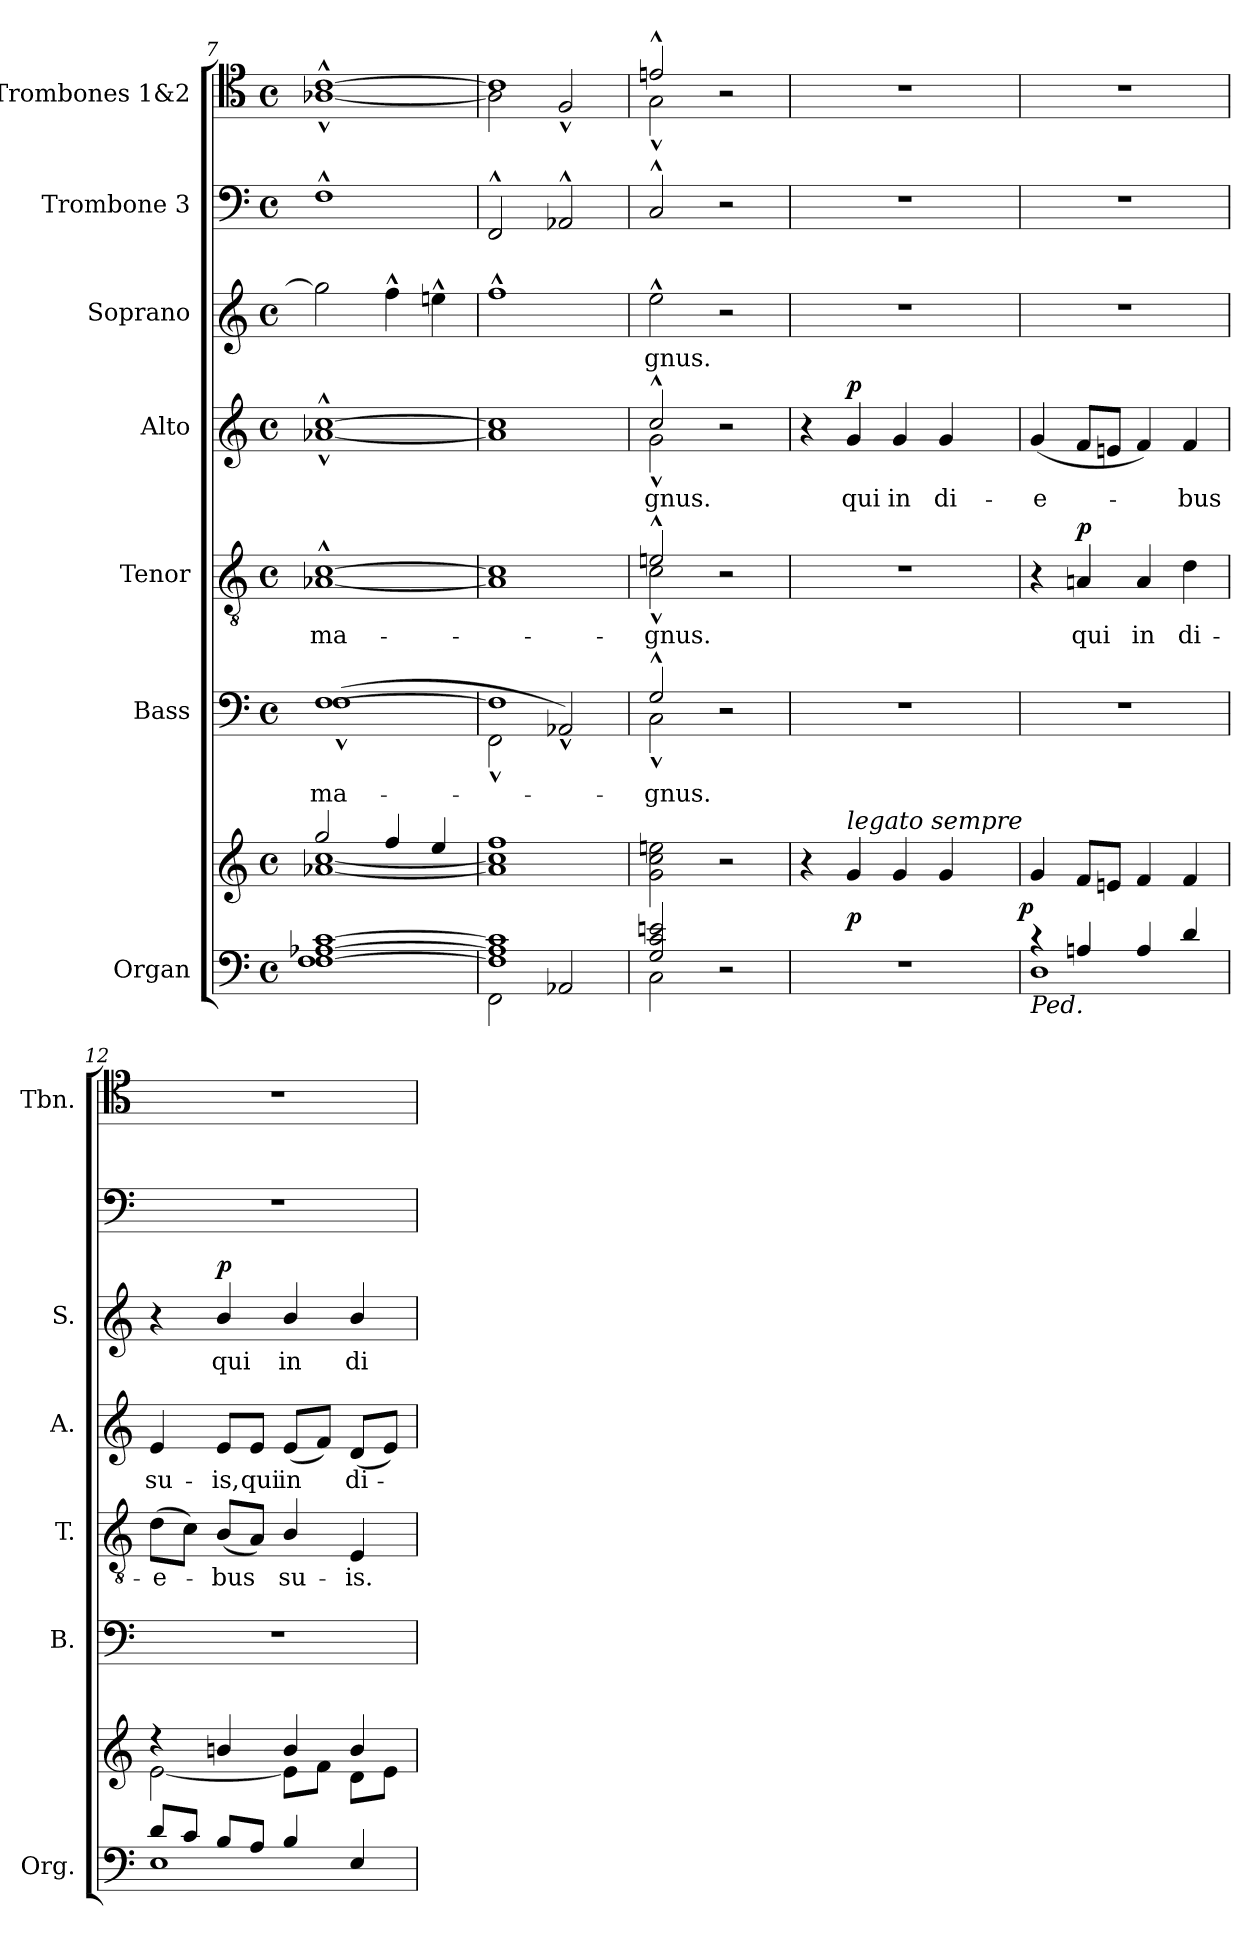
**kern	**kern	**dynam	**kern	**text	**kern	**text	**dynam	**kern	**text	**dynam	**kern	**text	**dynam	**kern	**kern
*part7	*part7	*part7	*part6	*part6	*part5	*part5	*part5	*part4	*part4	*part4	*part3	*part3	*part3	*part2	*part1
*staff8	*staff7	*staff7/8	*staff6	*staff6	*staff5	*staff5	*staff5	*staff4	*staff4	*staff4	*staff3	*staff3	*staff3	*staff2	*staff1
*I"Organ	*	*	*I"Bass	*	*I"Tenor	*	*	*I"Alto	*	*	*I"Soprano	*	*	*I"Trombone 3	*I"Trombones 1&2
*I'Org.	*	*	*I'B.	*	*I'T.	*	*	*I'A.	*	*	*I'S.	*	*	*	*I'Tbn.
*clefF4	*clefG2	*	*clefF4	*	*clefGv2	*	*	*clefG2	*	*	*clefG2	*	*	*clefF4	*clefC4
*	*	*	*	*	*ITrd7c12	*	*	*	*	*	*	*	*	*	*
*k[]	*k[]	*	*k[]	*	*k[]	*	*	*k[]	*	*	*k[]	*	*	*k[]	*k[]
*C:	*C:	*	*C:	*	*C:	*	*	*C:	*	*	*C:	*	*	*C:	*C:
*M4/4	*M4/4	*	*M4/4	*	*M4/4	*	*	*M4/4	*	*	*M4/4	*	*	*M4/4	*M4/4
*met(c)	*met(c)	*	*met(c)	*	*met(c)	*	*	*met(c)	*	*	*met(c)	*	*	*met(c)	*met(c)
=7	=7	=7	=7	=7	=7	=7	=7	=7	=7	=7	=7	=7	=7	=7	=7
*^	*^	*	*	*	*	*	*	*	*	*	*	*	*	*	*
!	!	!	!	!	!	!LO:LY:b:color=#000000	!	!	!	!	!	!	!	!	!	!	!
*	*	*	*	*	*^	*	*	*	*	*	*	*	*	*	*	*	*
!	!	!	!	!	!	!	!	!	!LO:LY:b:color=#000000	!	!	!	!	!	!	!	!	!
*	*	*	*	*	*	*	*	*	*	*	*^	*	*	*	*	*	*	*^
[>1Fi [>1A-Xi [>1ci	1Fi	2ggi/	[<1a-Xi [<1cci	.	[>1Fi	(1F^^i	ma-	[<1AA-Xi^^ [>1Ci^^	ma-	.	[>1cc^^i	[<1a-X^^i	.	.	2ggi\]	.	.	1F^^i	[>1c^^i	[<1A-X^^i
.	.	4ffi/	.	.	.	.	.	.	.	.	.	.	.	.	4ff^^i\	.	.	.	.	.
.	.	4eei/	.	.	.	.	.	.	.	.	.	.	.	.	4een^^i\	.	.	.	.	.
=8	=8	=8	=8	=8	=8	=8	=8	=8	=8	=8	=8	=8	=8	=8	=8	=8	=8	=8	=8	=8
1Fi] 1A-i] 1ci]	2FFi\	1ffi	1a-i] 1cci]	.	1Fi]	2FF^^i\	.	1AA-i] 1Ci]	.	.	1cci]	1a-i]	.	.	1ff^^i	.	.	2FF^^i/	1ci]	2A-i\]
.	2AA-Xi/	.	.	.	.	2AA-X^^i/)	.	.	.	.	.	.	.	.	.	.	.	2AA-X^^i/	.	2F^^i/
*	*	*v	*v	*	*	*	*	*	*	*	*	*	*	*	*	*	*	*	*	*
=9	=9	=9	=9	=9	=9	=9	=9	=9	=9	=9	=9	=9	=9	=9	=9	=9	=9	=9	=9
!	!	!	!	!	!	!LO:LY:b:color=#000000	!	!	!	!	!	!	!	!	!	!	!	!	!
!	!	!	!	!	!	!	!	!LO:LY:b:color=#000000	!	!	!	!	!	!	!	!	!	!	!
*	*	*	*	*	*	*	*^	*	*	*	*	*	*	*	*	*	*	*	*
!	!	!	!	!	!	!	!	!	!	!	!	!	!LO:LY:b:color=#000000	!	!	!	!	!	!	!
!	!	!	!	!	!	!	!	!	!	!	!	!	!	!	!	!LO:LY:b:color=#000000	!	!	!	!
2Gi/ 2ci 2eni	2Ci\	2gi\ 2cci 2eeni	.	2G^^i/	2C^^i\	-gnus.	2En^^i/	2C^^i\	-gnus.	.	2cc^^i/	2g^^i\	-gnus.	.	2ee^^i\	-gnus.	.	2C^^i/	2en^^i/	2G^^i\
2r	2ryy	2r	.	2r	2ryy	.	2r	2ryy	.	.	2r	2ryy	.	.	2r	.	.	2r	2r	2ryy
*	*	*	*	*v	*v	*	*	*	*	*	*v	*v	*	*	*	*	*	*	*v	*v
*	*	*	*	*	*	*v	*v	*	*	*	*	*	*	*	*	*	*
=10	=10	=10	=10	=10	=10	=10	=10	=10	=10	=10	=10	=10	=10	=10	=10	=10
1r	2ryy	4r	.	1r	.	1r	.	.	4r	.	.	1r	.	.	1r	1r
!	!	!LO:TX:a:i:t=legato sempre	!	!	!	!	!	!	!	!	!	!	!	!	!	!
!	!	!	!	!	!	!	!	!	!	!LO:LY:b:color=#000000	!	!	!	!	!	!
.	.	4gi/	p	.	.	.	.	.	4gi/	qui	p	.	.	.	.	.
!	!	!	!	!	!	!	!	!	!	!LO:LY:b:color=#000000	!	!	!	!	!	!
.	4ryy	4gi/	.	.	.	.	.	.	4gi/	in	.	.	.	.	.	.
!	!	!	!	!	!	!	!	!	!	!LO:LY:b:color=#000000	!	!	!	!	!	!
.	8ryy	4gi/	.	.	.	.	.	.	4gi/	di-	.	.	.	.	.	.
.	16ryy	.	.	.	.	.	.	.	.	.	.	.	.	.	.	.
.	32ryy	.	.	.	.	.	.	.	.	.	.	.	.	.	.	.
.	64ryy	.	.	.	.	.	.	.	.	.	.	.	.	.	.	.
.	128...ryy	.	.	.	.	.	.	.	.	.	.	.	.	.	.	.
.	1024ryy	.	p	.	.	.	.	.	.	.	.	.	.	.	.	.
=11	=11	=11	=11	=11	=11	=11	=11	=11	=11	=11	=11	=11	=11	=11	=11	=11
!LO:TX:b:i:t=Ped.	!	!	!	!	!	!	!	!	!	!	!	!	!	!	!	!
!	!	!	!	!	!	!	!	!	!	!LO:LY:b:color=#000000	!	!	!	!	!	!
4r	1Di	4gi/	.	1r	.	4r	.	.	(4gi/	-e-	.	1r	.	.	1r	1r
!	!	!	!	!	!	!	!LO:LY:b:color=#000000	!	!	!	!	!	!	!	!	!
4Ani/	.	8fi/L	.	.	.	4AAni/	qui	p	8fi/L	.	.	.	.	.	.	.
.	.	8eni/J	.	.	.	.	.	.	8eni/J	.	.	.	.	.	.	.
!	!	!	!	!	!	!	!LO:LY:b:color=#000000	!	!	!	!	!	!	!	!	!
4Ai/	.	4fi/	.	.	.	4AAi/	in	.	4fi/)	.	.	.	.	.	.	.
!	!	!	!	!	!	!	!LO:LY:b:color=#000000	!	!	!	!	!	!	!	!	!
!	!	!	!	!	!	!	!	!	!	!LO:LY:b:color=#000000	!	!	!	!	!	!
4di/	.	4fi/	.	.	.	4Di\	di-	.	4fi/	-bus	.	.	.	.	.	.
!!LO:PB:g=z
=12	=12	=12	=12	=12	=12	=12	=12	=12	=12	=12	=12	=12	=12	=12	=12	=12
*	*	*^	*	*	*	*	*	*	*	*	*	*	*	*	*	*
!	!	!	!	!	!	!	!	!LO:LY:b:color=#000000	!	!	!	!	!	!	!	!	!
!	!	!	!	!	!	!	!	!	!	!	!LO:LY:b:color=#000000	!	!	!	!	!	!
8di/L	1Ei	4r	[<2ei\	.	1r	.	(8Di\L	-e-	.	4ei/	su-	.	4r	.	.	1r	1r
8ci/J	.	.	.	.	.	.	8Ci\J)	.	.	.	.	.	.	.	.	.	.
!	!	!	!	!	!	!	!	!LO:LY:b:color=#000000	!	!	!	!	!	!	!	!	!
!	!	!	!	!	!	!	!	!	!	!	!LO:LY:b:color=#000000	!	!	!	!	!	!
!	!	!	!	!	!	!	!	!	!	!	!	!	!	!LO:LY:b:color=#000000	!	!	!
8Bi/L	.	4bni/	.	.	.	.	(8BBi/L	-bus	.	8ei/L	-is,	.	4bi/	qui	p	.	.
!	!	!	!	!	!	!	!	!	!	!	!LO:LY:b:color=#000000	!	!	!	!	!	!
8Ai/J	.	.	.	.	.	.	8AAi/J)	.	.	8ei/J	qui	.	.	.	.	.	.
!	!	!	!	!	!	!	!	!LO:LY:b:color=#000000	!	!	!	!	!	!	!	!	!
!	!	!	!	!	!	!	!	!	!	!	!LO:LY:b:color=#000000	!	!	!	!	!	!
!	!	!	!	!	!	!	!	!	!	!	!	!	!	!LO:LY:b:color=#000000	!	!	!
4Bi/	.	4bi/	8ei\L]	.	.	.	4BBi/	su-	.	(8ei/L	in	.	4bi/	in	.	.	.
.	.	.	8fi\J	.	.	.	.	.	.	8fi/J)	.	.	.	.	.	.	.
!	!	!	!	!	!	!	!	!LO:LY:b:color=#000000	!	!	!	!	!	!	!	!	!
!	!	!	!	!	!	!	!	!	!	!	!LO:LY:b:color=#000000	!	!	!	!	!	!
!	!	!	!	!	!	!	!	!	!	!	!	!	!	!LO:LY:b:color=#000000	!	!	!
4Ei/	.	4bi/	8di\L	.	.	.	4EEi/	-is.	.	(8di/L	di-	.	4bi/	di-	.	.	.
.	.	.	8ei\J	.	.	.	.	.	.	8ei/J)	.	.	.	.	.	.	.
*v	*v	*	*	*	*	*	*	*	*	*	*	*	*	*	*	*	*
*	*v	*v	*	*	*	*	*	*	*	*	*	*	*	*	*	*
=	=	=	=	=	=	=	=	=	=	=	=	=	=	=	=
*-	*-	*-	*-	*-	*-	*-	*-	*-	*-	*-	*-	*-	*-	*-	*-
